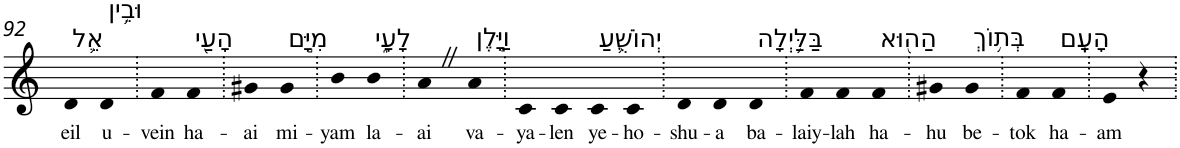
**kern	**text
*part1	*part1
*staff1	*staff1
*I"Piano	*
*I'Pno	*
!!LO:PB:g=z
*clefG2	*
*k[]	*
=92	=92
!LO:TX:a:t=אֵ֛ל	!
!	!LO:LY:b
4d	eil
!LO:TX:a:t=וּבֵ֥ין	!
!	!LO:LY:b
4d	u-
=93.	=93.
!	!LO:LY:b
4f	-vein
!LO:TX:a:t=הָעַ֖י	!
!	!LO:LY:b
4f	ha-
=94.	=94.
!	!LO:LY:b
4g#X	-ai
!LO:TX:a:t=מִיָּ֣ם	!
!	!LO:LY:b
4g#	mi-
=95.	=95.
!	!LO:LY:b
4b	-yam
!LO:TX:a:t=לָעָ֑י	!
!	!LO:LY:b
4b	la-
=96.	=96.
!	!LO:LY:b
4aZ	-ai
!LO:TX:a:t=וַיָּ֧לֶן	!
!	!LO:LY:b
4a	va-
=97.	=97.
!	!LO:LY:b
4c	-ya-
!	!LO:LY:b
4c	-len
!LO:TX:a:t=יְהוֹשֻׁ֛עַ	!
!	!LO:LY:b
4c	ye-
!	!LO:LY:b
4c	-ho-
=98.	=98.
!	!LO:LY:b
4d	-shu-
!	!LO:LY:b
4d	-a
!LO:TX:a:t=בַּלַּ֥יְלָה	!
!	!LO:LY:b
4d	ba-
=99.	=99.
!	!LO:LY:b
4f	-laiy-
!	!LO:LY:b
4f	-lah
!LO:TX:a:t=הַה֖וּא	!
!	!LO:LY:b
4f	ha-
=100.	=100.
!	!LO:LY:b
4g#X	-hu
!LO:TX:a:t=בְּת֥וֹךְ	!
!	!LO:LY:b
4g#	be-
=101.	=101.
!	!LO:LY:b
4f	-tok
!LO:TX:a:t=הָעָֽם	!
!	!LO:LY:b
4f	ha-
=102.	=102.
!	!LO:LY:b
4e	-am
4r	.
=.	=.
*-	*-
